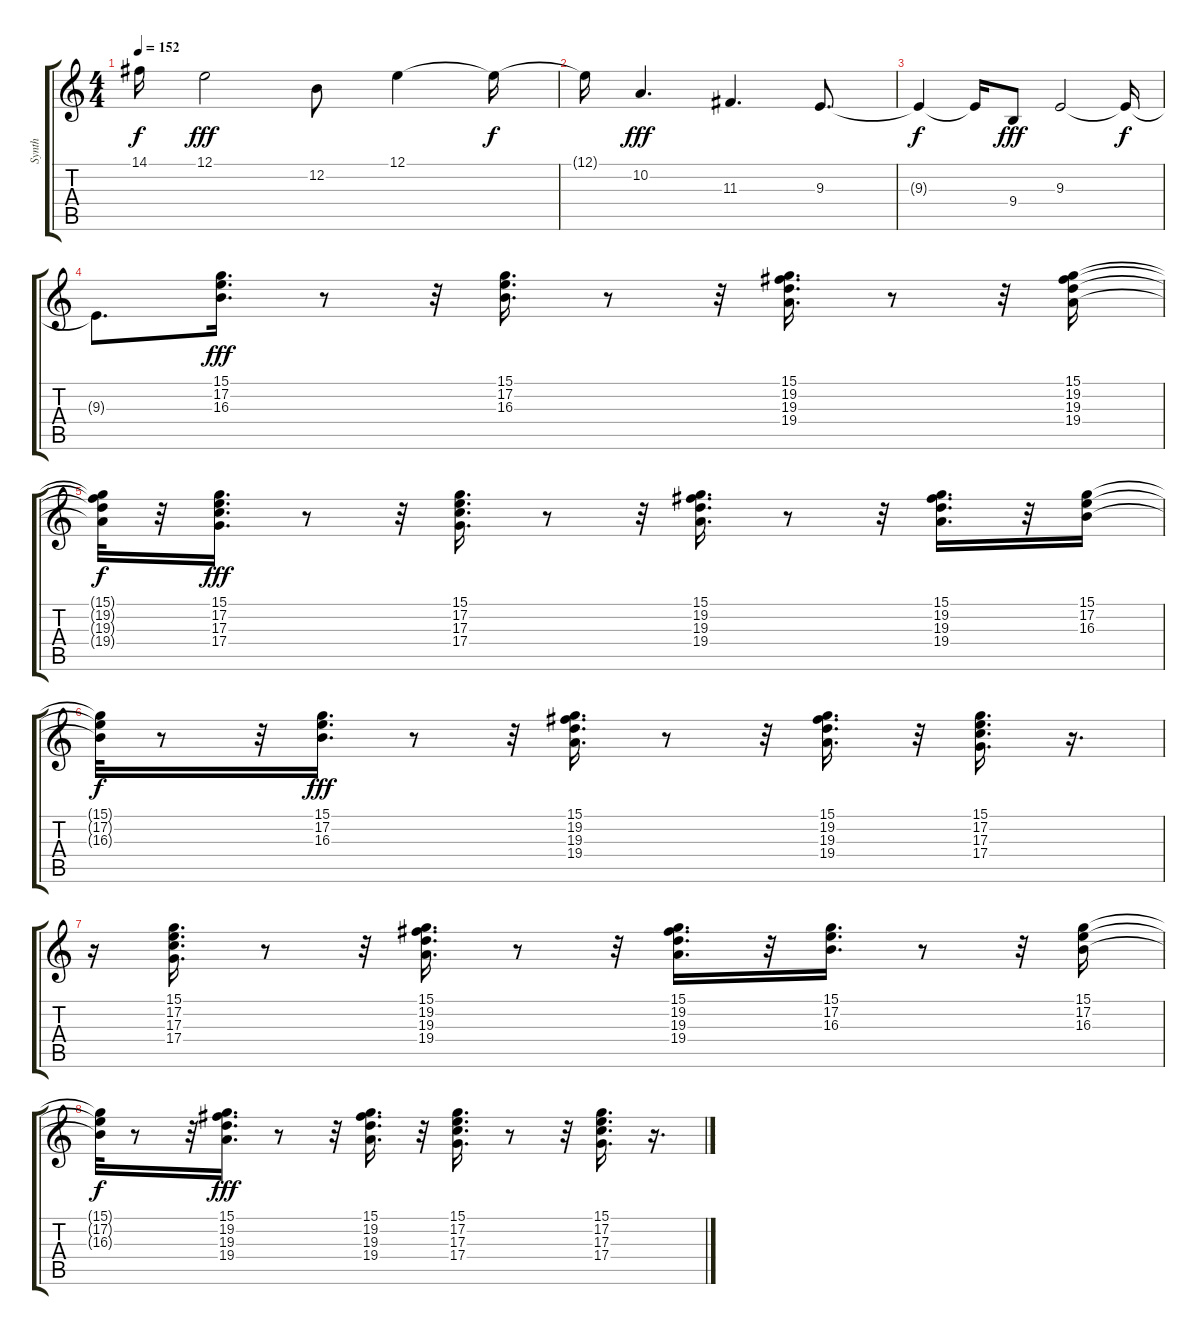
\track ("Synth" "Synth") {instrument synthstrings1}
\staff {score tabs}
\tuning (E4 B3 G3 D3 A2 E2) {hide}
\ts (4 4)
\tempo 152
\clef g2
\ks c
14.1{t}.16{dy f} 12.1.2{dy fff} 12.2.8 12.1.4 12.1{t}.16{dy f} |
12.1{t}.16 10.2.4{d dy fff} 11.3.4{d} 9.3.8{d} |
9.3{t}.4{dy f} 9.3{t}.16 9.4.8{dy fff} 9.3.2 9.3{t}.16{dy f} |
9.3{t}.8{d} (15.1 17.2 16.3).16{d dy fff instrument synthstrings1} r.8 r.32 (15.1 17.2 16.3).16{d} r.8 r.32 (15.1 19.2 19.3 19.4).16{d} r.8 r.32 (15.1 19.2 19.3 19.4).16 |
(15.1{t} 19.2{t} 19.3{t} 19.4{t}).32{dy f} r.32 (15.1 17.2 17.3 17.4).16{d dy fff} r.8 r.32 (15.1 17.2 17.3 17.4).16{d} r.8 r.32 (15.1 19.2 19.3 19.4).16{d} r.8 r.32 (15.1 19.2 19.3 19.4).16{d} r.32 (15.1 17.2 16.3).16 |
(15.1{t} 17.2{t} 16.3{t}).32{dy f} r.8 r.32 (15.1 17.2 16.3).16{d dy fff} r.8 r.32 (15.1 19.2 19.3 19.4).16{d} r.8 r.32 (15.1 19.2 19.3 19.4).16{d} r.32 (15.1 17.2 17.3 17.4).16{d} r.16{d} |
r.16 (15.1 17.2 17.3 17.4).16{d} r.8 r.32 (15.1 19.2 19.3 19.4).16{d} r.8 r.32 (15.1 19.2 19.3 19.4).16{d} r.32 (15.1 17.2 16.3).16{d} r.8 r.32 (15.1 17.2 16.3).16 |
(15.1{t} 17.2{t} 16.3{t}).32{dy f} r.8 r.32 (15.1 19.2 19.3 19.4).16{d dy fff} r.8 r.32 (15.1 19.2 19.3 19.4).16{d} r.32 (15.1 17.2 17.3 17.4).16{d} r.8 r.32 (15.1 17.2 17.3 17.4).16{d} r.16{d}
